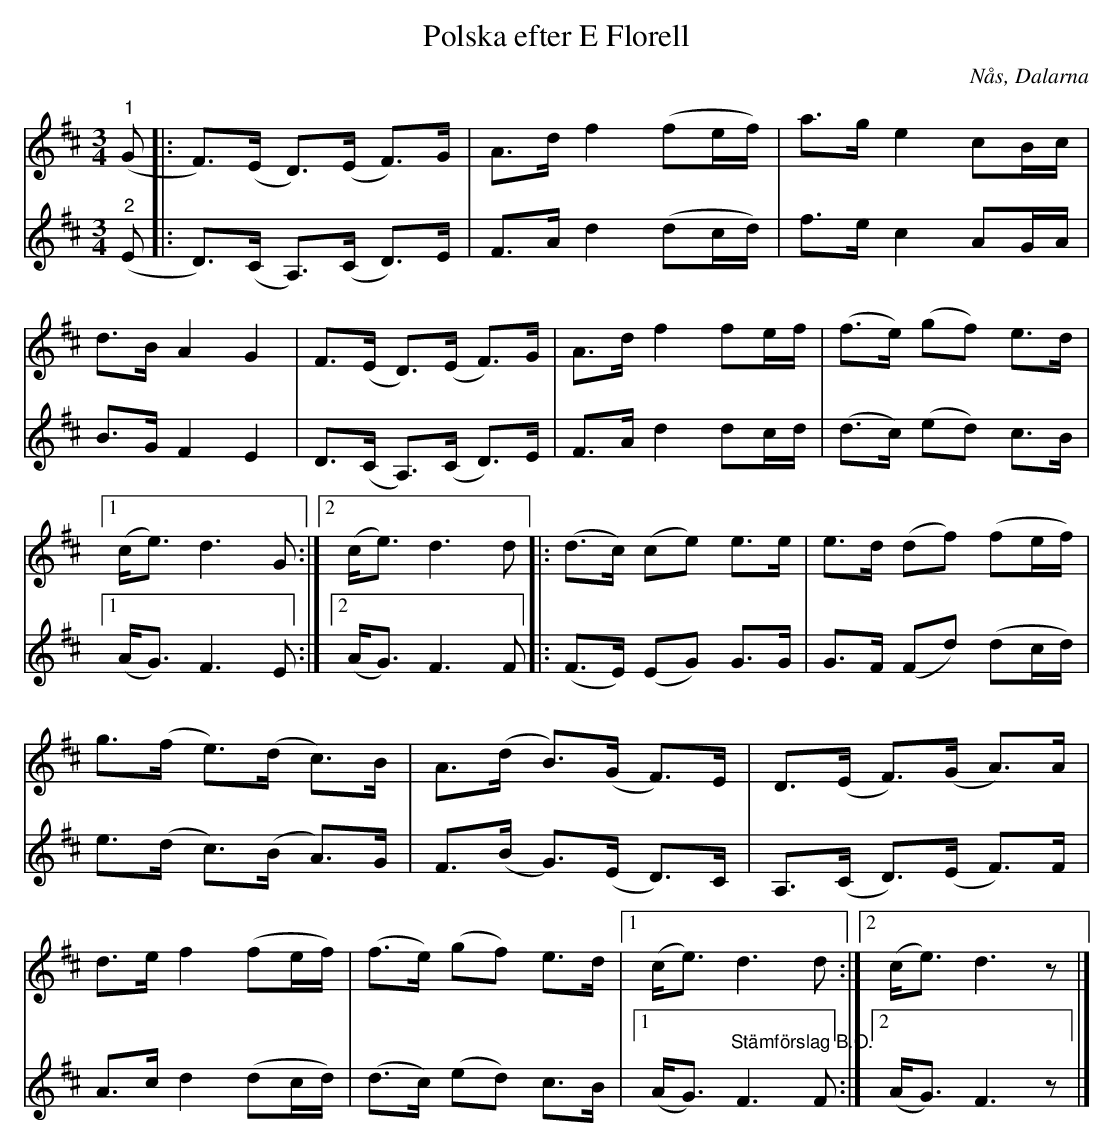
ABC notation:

X:1
T:Polska efter E Florell
O:Nås, Dalarna
L:1/8
M:3/4
K:D
V:1
"^1" (G |: F>)(E D>)(E F>)G | A>d f2 (fe/f/) | a>g e2 cB/c/ | d>B A2 G2 |
F>(E D>)(E F>)G | A>d f2 fe/f/ | (f>e) (gf) e>d |1 (c<e) d3 G :|2 (c<e) d3 d |:
(d>c) (ce) e>e | e>d (df) (fe/f/) | g>(f e>)(d c>)B | A>(d B>)(G F>)E |
D>(E F>)(G A>)A | d>e f2 (fe/f/) | (f>e) (gf) e>d |1 (c<e) d3 d :|2 (c<e) d3 z |]
V:2
"^2" (E |: D>)(C A,>)(C D>)E | F>A d2 (dc/d/) | f>e c2 AG/A/ | B>G F2 E2 |
D>(C A,>)(C D>)E | F>A d2 dc/d/ | (d>c) (ed) c>B |1 (A<G) F3 E :|2 (A<G) F3 F |:
(F>E) (EG) G>G | G>F (Fd) (dc/d/) | e>(d c>)(B A>)G | F>(B G>)(E D>)C |
A,>(C D>)(E F>)F | A>c d2 (dc/d/) | (d>c) (ed) c>B |1 (A<G)"^Stämförslag B.O." F3 F :|2 (A<G) F3 z |]
